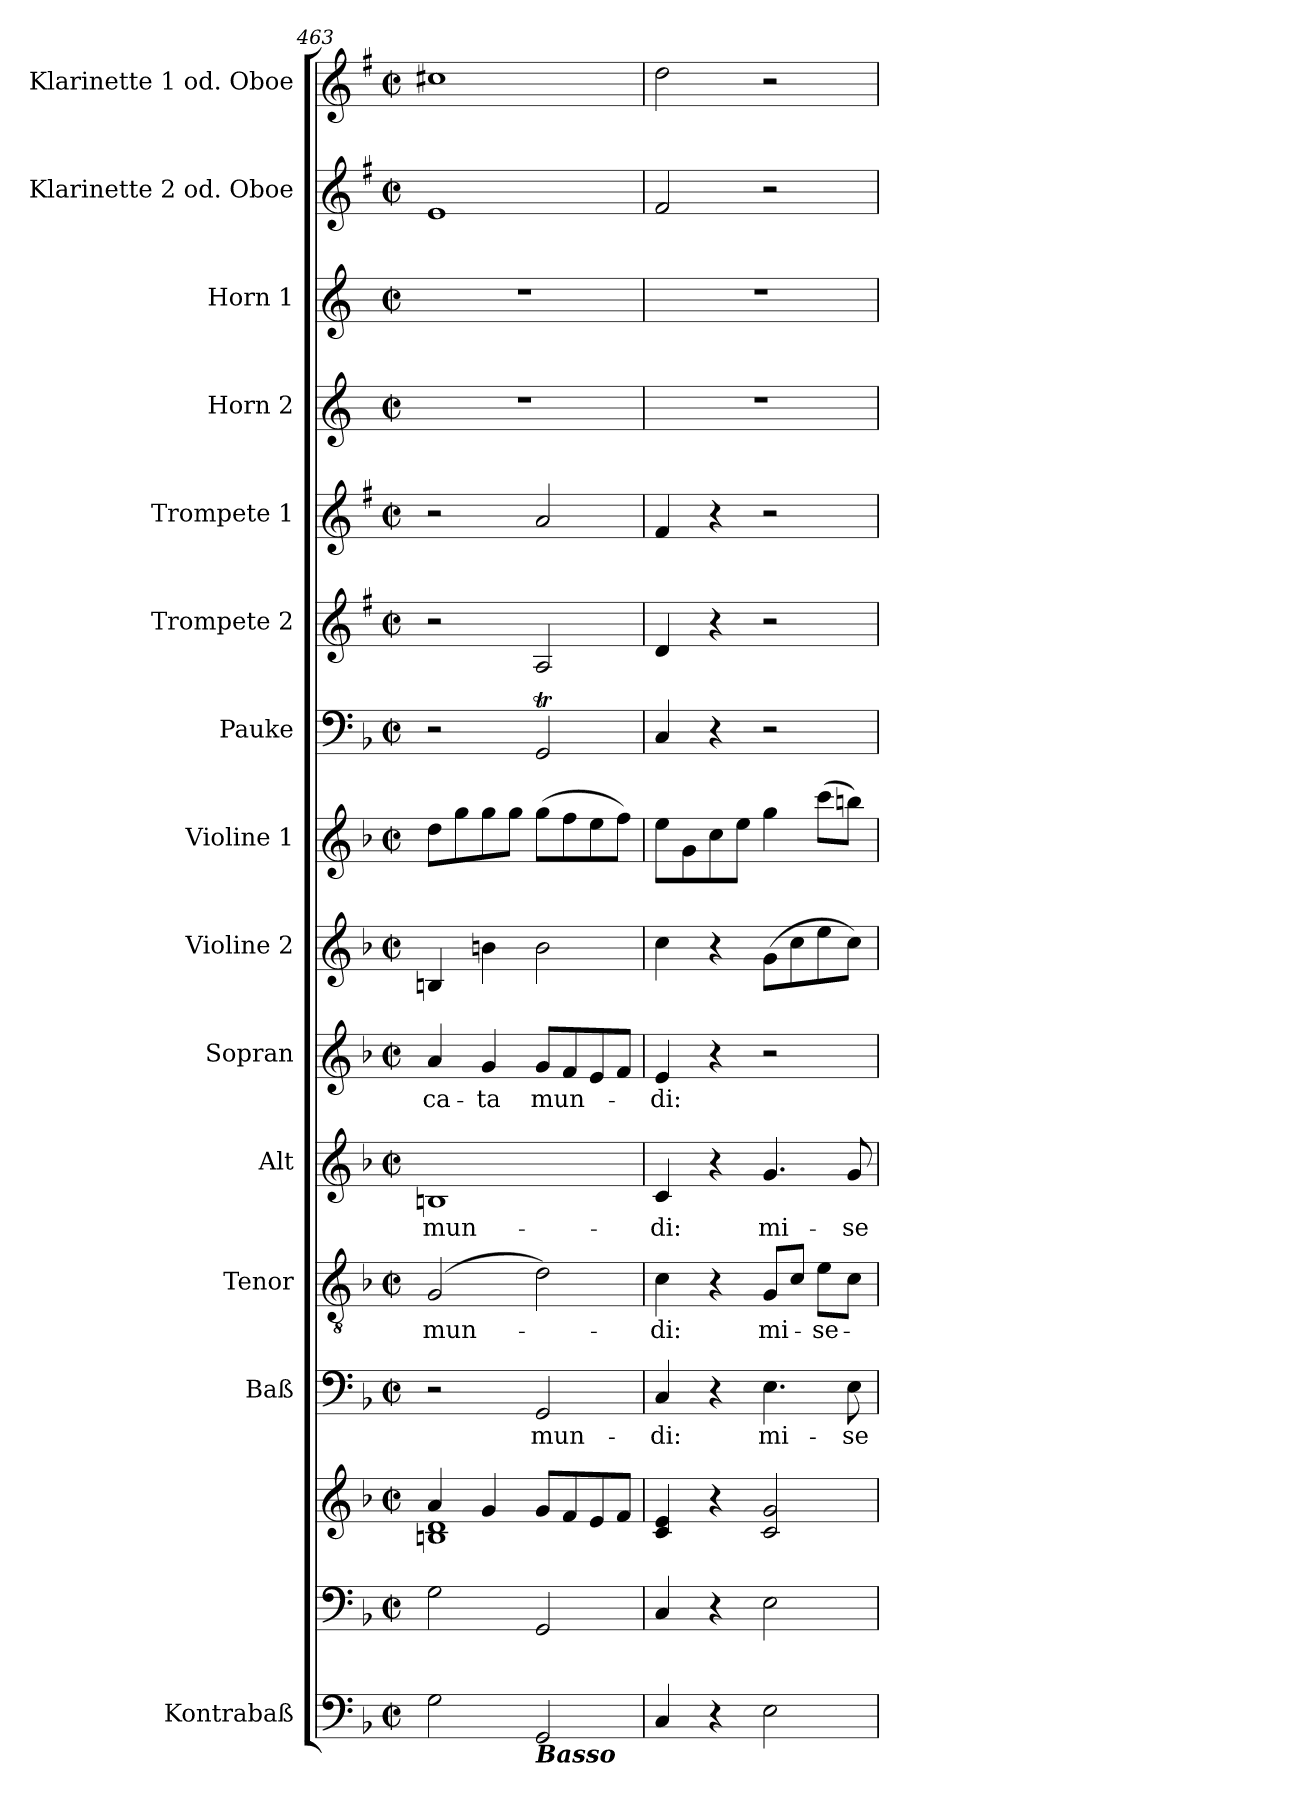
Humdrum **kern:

**kern	**kern	**kern	**kern	**text	**kern	**text	**kern	**text	**kern	**text	**kern	**kern	**kern	**kern	**kern	**kern	**kern	**kern	**kern
*part15	*part14	*part14	*part13	*part13	*part12	*part12	*part11	*part11	*part10	*part10	*part9	*part8	*part7	*part6	*part5	*part4	*part3	*part2	*part1
*staff16	*staff15	*staff14	*staff13	*staff13	*staff12	*staff12	*staff11	*staff11	*staff10	*staff10	*staff9	*staff8	*staff7	*staff6	*staff5	*staff4	*staff3	*staff2	*staff1
*I"Kontrabaß	*	*	*I"Baß	*	*I"Tenor	*	*I"Alt	*	*I"Sopran	*	*I"Violine 2	*I"Violine 1	*I"Pauke	*I"Trompete 2	*I"Trompete 1	*I"Horn 2	*I"Horn 1	*I"Klarinette 2 od. Oboe	*I"Klarinette 1 od. Oboe
*	*	*	*	*	*	*	*	*	*	*	*	*	*	*I'Tpt	*I'Tpt	*I'Hn	*I'Hn	*	*
!!LO:PB:g=z
*clefF4	*clefF4	*clefG2	*clefF4	*	*clefGv2	*	*clefG2	*	*clefG2	*	*clefG2	*clefG2	*clefF4	*clefG2	*clefG2	*clefG2	*clefG2	*clefG2	*clefG2
*ITrd7c12	*	*	*	*	*	*	*	*	*	*	*	*	*	*ITrd1c2	*ITrd1c2	*ITrd4c7	*ITrd4c7	*ITrd1c2	*ITrd1c2
*k[b-]	*k[b-]	*k[b-]	*k[b-]	*	*k[b-]	*	*k[b-]	*	*k[b-]	*	*k[b-]	*k[b-]	*k[b-]	*k[b-]	*k[b-]	*k[b-]	*k[b-]	*k[b-]	*k[b-]
*F:	*F:	*F:	*F:	*	*F:	*	*F:	*	*F:	*	*F:	*F:	*F:	*F:	*F:	*F:	*F:	*F:	*F:
*M2/2	*M2/2	*M2/2	*M2/2	*	*M2/2	*	*M2/2	*	*M2/2	*	*M2/2	*M2/2	*M2/2	*M2/2	*M2/2	*M2/2	*M2/2	*M2/2	*M2/2
*met(c|)	*met(c|)	*met(c|)	*met(c|)	*	*met(c|)	*	*met(c|)	*	*met(c|)	*	*met(c|)	*met(c|)	*met(c|)	*met(c|)	*met(c|)	*met(c|)	*met(c|)	*met(c|)	*met(c|)
=463	=463	=463	=463	=463	=463	=463	=463	=463	=463	=463	=463	=463	=463	=463	=463	=463	=463	=463	=463
*	*	*^	*	*	*	*	*	*	*	*	*	*	*	*	*	*	*	*	*
!	!	!	!	!	!	!	!LO:LY:b	!	!LO:LY:b	!	!LO:LY:b	!	!	!	!	!	!	!	!	!
2GG\	2G\	4a/	1Bn 1d	2r	.	(2G/	mun-	1Bn	mun-	4a/	-ca-	4Bn/	8dd\L	2r	2r	2r	1r	1r	1d	1bn
.	.	.	.	.	.	.	.	.	.	.	.	.	8gg\	.	.	.	.	.	.	.
!	!	!	!	!	!	!	!	!	!	!	!LO:LY:b	!	!	!	!	!	!	!	!	!
.	.	4g/	.	.	.	.	.	.	.	4g/	-ta	4bn\	8gg\	.	.	.	.	.	.	.
.	.	.	.	.	.	.	.	.	.	.	.	.	8gg\J	.	.	.	.	.	.	.
!LO:TX:b:Bi:t=Basso	!	!	!	!	!	!	!	!	!	!	!	!	!	!	!	!	!	!	!	!
!	!	!	!	!	!LO:LY:b	!	!	!	!	!	!LO:LY:b	!	!	!	!	!	!	!	!	!
2GGG/	2GG/	8g/L	.	2GG/	mun-	2d\)	.	.	.	8g/L	mun-	2b\	(>8gg\L	2GGT/	2G/	2g/	.	.	.	.
.	.	8f/	.	.	.	.	.	.	.	8f/	.	.	8ff\	.	.	.	.	.	.	.
.	.	8e/	.	.	.	.	.	.	.	8e/	.	.	8ee\	.	.	.	.	.	.	.
.	.	8f/J	.	.	.	.	.	.	.	8f/J	.	.	8ff\J)	.	.	.	.	.	.	.
*	*	*v	*v	*	*	*	*	*	*	*	*	*	*	*	*	*	*	*	*	*
=464	=464	=464	=464	=464	=464	=464	=464	=464	=464	=464	=464	=464	=464	=464	=464	=464	=464	=464	=464
!	!	!	!	!LO:LY:b	!	!LO:LY:b	!	!LO:LY:b	!	!LO:LY:b	!	!	!	!	!	!	!	!	!
4CC/	4C/	4c/ 4e/	4C/	-di:	4c\	-di:	4c/	-di:	4e/	-di:	4cc\	8ee\L	4C/	4c/	4e/	1r	1r	2e/	2cc\
.	.	.	.	.	.	.	.	.	.	.	.	8g\	.	.	.	.	.	.	.
4r	4r	4r	4r	.	4r	.	4r	.	4r	.	4r	8cc\	4r	4r	4r	.	.	.	.
.	.	.	.	.	.	.	.	.	.	.	.	8ee\J	.	.	.	.	.	.	.
!	!	!	!	!LO:LY:b	!	!LO:LY:b	!	!LO:LY:b	!	!	!	!	!	!	!	!	!	!	!
2EE\	2E\	2c/ 2g/	4.E\	mi-	8G/L	mi-	4.g/	mi-	2r	.	(>8g\L	4gg\	2r	2r	2r	.	.	2r	2r
.	.	.	.	.	8c/J	.	.	.	.	.	8cc\	.	.	.	.	.	.	.	.
!	!	!	!	!	!	!LO:LY:b	!	!	!	!	!	!	!	!	!	!	!	!	!
.	.	.	.	.	8e\L	-se-	.	.	.	.	8ee\	(>8ccc\L	.	.	.	.	.	.	.
!	!	!	!	!LO:LY:b	!	!	!	!LO:LY:b	!	!	!	!	!	!	!	!	!	!	!
.	.	.	8E\	-se-	8c\J	.	8g/	-se-	.	.	8cc\J)	8bbn\J)	.	.	.	.	.	.	.
=	=	=	=	=	=	=	=	=	=	=	=	=	=	=	=	=	=	=	=
*-	*-	*-	*-	*-	*-	*-	*-	*-	*-	*-	*-	*-	*-	*-	*-	*-	*-	*-	*-
